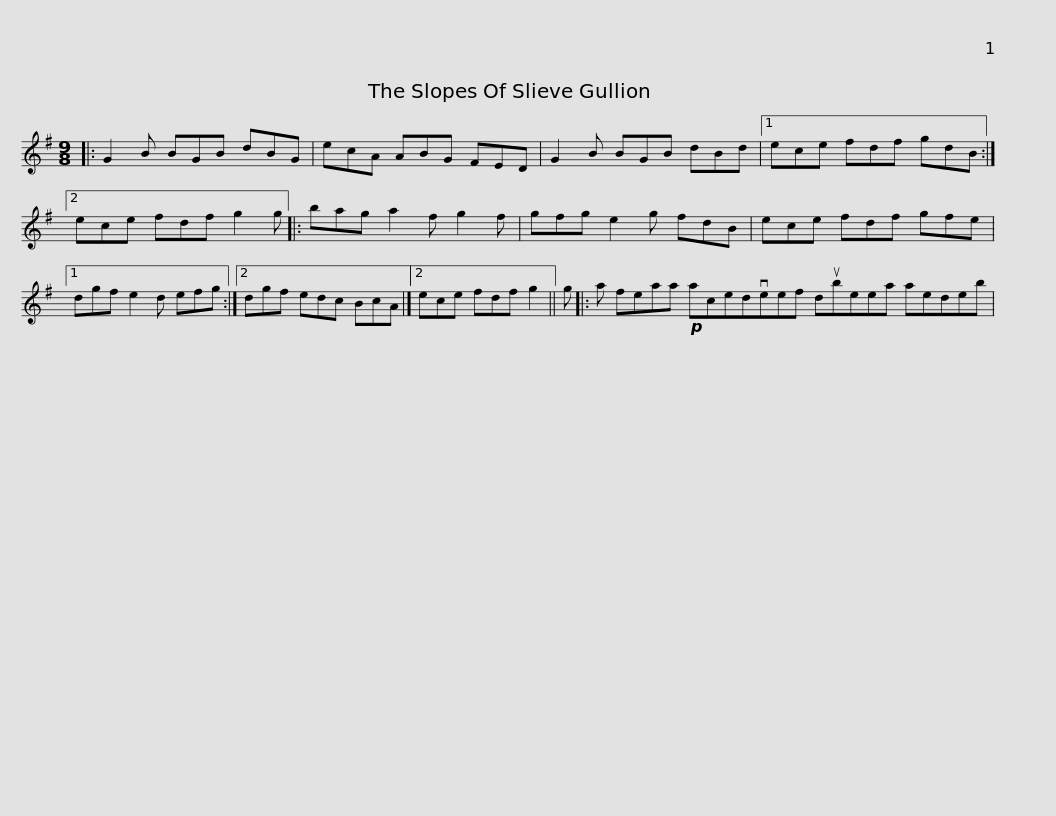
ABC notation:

X:1
L:1/8
M:9/8
I:linebreak $
K:G
V:1 treble
V:1
|: G2 B BGB dBG | ecA ABG FED | G2 B BGB dBd |1 ece fdf gdB :|2 ece fdf g2 g |:$ %5
 bag a2 f g2 f | gfg e2 g fdB | ece fdf gfe |1 dgf e2 d efg :|2 dgf edc BcA |]2$ %10
 ece fdf g2 || g |: a feaa!p! acedveef dubeea aedeb | %13
